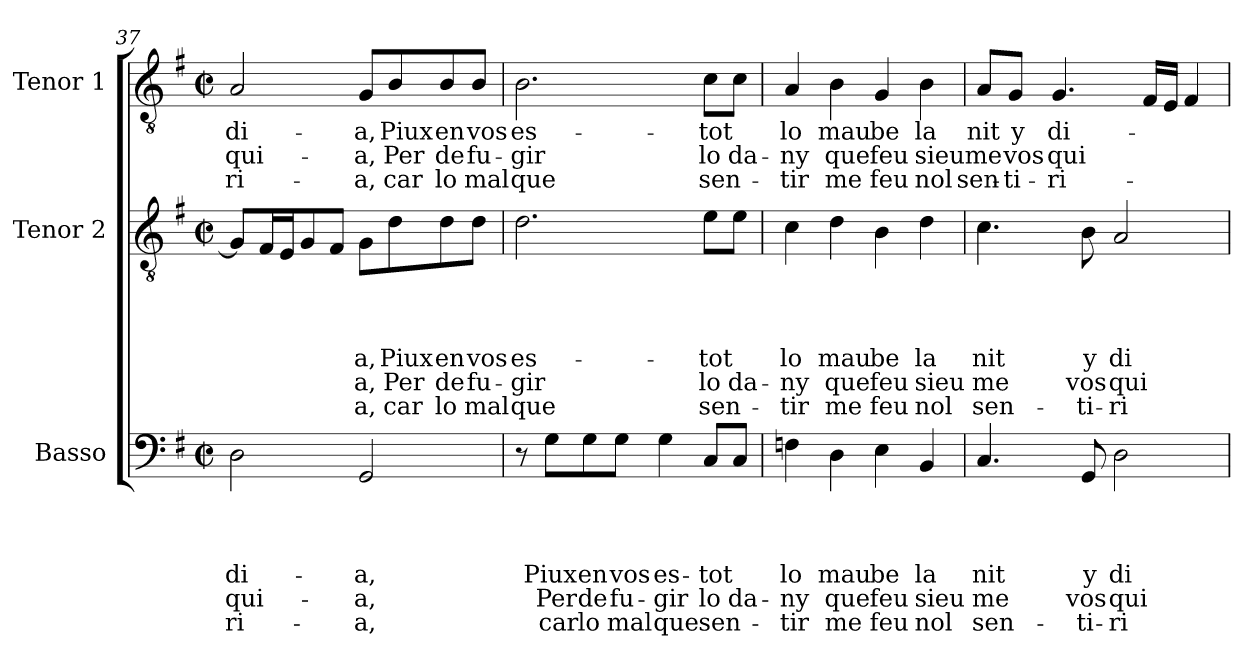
**kern	**text	**text	**text	**text	**text	**text	**kern	**text	**text	**text	**text	**text	**text	**kern	**text	**text	**text
*part3	*part3	*part3	*part3	*part3	*part3	*part3	*part2	*part2	*part2	*part2	*part2	*part2	*part2	*part1	*part1	*part1	*part1
*staff3	*staff3	*staff3	*staff3	*staff3	*staff3	*staff3	*staff2	*staff2	*staff2	*staff2	*staff2	*staff2	*staff2	*staff1	*staff1	*staff1	*staff1
*I"Basso	*	*	*	*	*	*	*I"Tenor 2	*	*	*	*	*	*	*I"Tenor 1	*	*	*
!!LO:LB:g=z
*clefF4	*	*	*	*	*	*	*clefGv2	*	*	*	*	*	*	*clefGv2	*	*	*
*k[f#]	*	*	*	*	*	*	*k[f#]	*	*	*	*	*	*	*k[f#]	*	*	*
*G:	*	*	*	*	*	*	*G:	*	*	*	*	*	*	*G:	*	*	*
*M2/2	*	*	*	*	*	*	*M2/2	*	*	*	*	*	*	*M2/2	*	*	*
*met(c|)	*	*	*	*	*	*	*met(c|)	*	*	*	*	*	*	*met(c|)	*	*	*
=37	=37	=37	=37	=37	=37	=37	=37	=37	=37	=37	=37	=37	=37	=37	=37	=37	=37
2D\	.	.	.	di-	qui-	-ri-	8G/L]	.	.	.	.	.	.	2A/	di-	qui-	-ri-
.	.	.	.	.	.	.	16F#/L	.	.	.	.	.	.	.	.	.	.
.	.	.	.	.	.	.	16E/J	.	.	.	.	.	.	.	.	.	.
.	.	.	.	.	.	.	8G/	.	.	.	.	.	.	.	.	.	.
.	.	.	.	.	.	.	8F#/J	.	.	.	.	.	.	.	.	.	.
2GG/	.	.	.	-a,	-a,	-a,	8G\L	.	.	.	-a,	-a,	-a,	8G/L	-a,	-a,	-a,
.	.	.	.	.	.	.	8d\	.	.	.	Piux	Per	car	8B/	Piux	Per	car
.	.	.	.	.	.	.	8d\	.	.	.	en	de	lo	8B/	en	de	lo
.	.	.	.	.	.	.	8d\J	.	.	.	vos	fu-	mal	8B/J	vos	fu-	mal
=38	=38	=38	=38	=38	=38	=38	=38	=38	=38	=38	=38	=38	=38	=38	=38	=38	=38
8r	.	.	.	.	.	.	2.d\	.	.	.	es-	-gir	que	2.B\	es-	-gir	que
8G\L	.	.	.	Piux	Per	car	.	.	.	.	.	.	.	.	.	.	.
8G\	.	.	.	en	de	lo	.	.	.	.	.	.	.	.	.	.	.
8G\J	.	.	.	vos	fu-	mal	.	.	.	.	.	.	.	.	.	.	.
4G\	.	.	.	es-	-gir	que	.	.	.	.	.	.	.	.	.	.	.
8C/L	.	.	.	-tot	lo	sen-	8e\L	.	.	.	-tot	lo	sen-	8c\L	-tot	lo	sen-
8C/J	.	.	.	.	da-	.	8e\J	.	.	.	.	da-	.	8c\J	.	da-	.
=39	=39	=39	=39	=39	=39	=39	=39	=39	=39	=39	=39	=39	=39	=39	=39	=39	=39
4Fn\	.	.	.	lo	-ny	-tir	4c\	.	.	.	lo	-ny	-tir	4A/	lo	-ny	-tir
4D\	.	.	.	mau	que	me	4d\	.	.	.	mau	que	me	4B\	mau	que	me
4E\	.	.	.	be	feu	feu	4B\	.	.	.	be	feu	feu	4G/	be	feu	feu
4BB/	.	.	.	la	sieu	nol	4d\	.	.	.	la	sieu	nol	4B\	la	sieu	nol
!!LO:PB:g=z
=40	=40	=40	=40	=40	=40	=40	=40	=40	=40	=40	=40	=40	=40	=40	=40	=40	=40
4.C/	.	.	.	nit	me	sen-	4.c\	.	.	.	nit	me	sen-	8A/L	nit	me	sen-
.	.	.	.	.	.	.	.	.	.	.	.	.	.	8G/J	y	vos	-ti-
.	.	.	.	.	.	.	.	.	.	.	.	.	.	4.G/	di-	qui	-ri-
8GG/	.	.	.	y	vos	-ti-	8B\	.	.	.	y	vos	-ti-	.	.	.	.
2D\	.	.	.	di-	qui	-ri-	2A/	.	.	.	di-	qui	-ri-	.	.	.	.
.	.	.	.	.	.	.	.	.	.	.	.	.	.	16F#/LL	.	.	.
.	.	.	.	.	.	.	.	.	.	.	.	.	.	16E/JJ	.	.	.
.	.	.	.	.	.	.	.	.	.	.	.	.	.	4F#/	.	.	.
=	=	=	=	=	=	=	=	=	=	=	=	=	=	=	=	=	=
*-	*-	*-	*-	*-	*-	*-	*-	*-	*-	*-	*-	*-	*-	*-	*-	*-	*-
